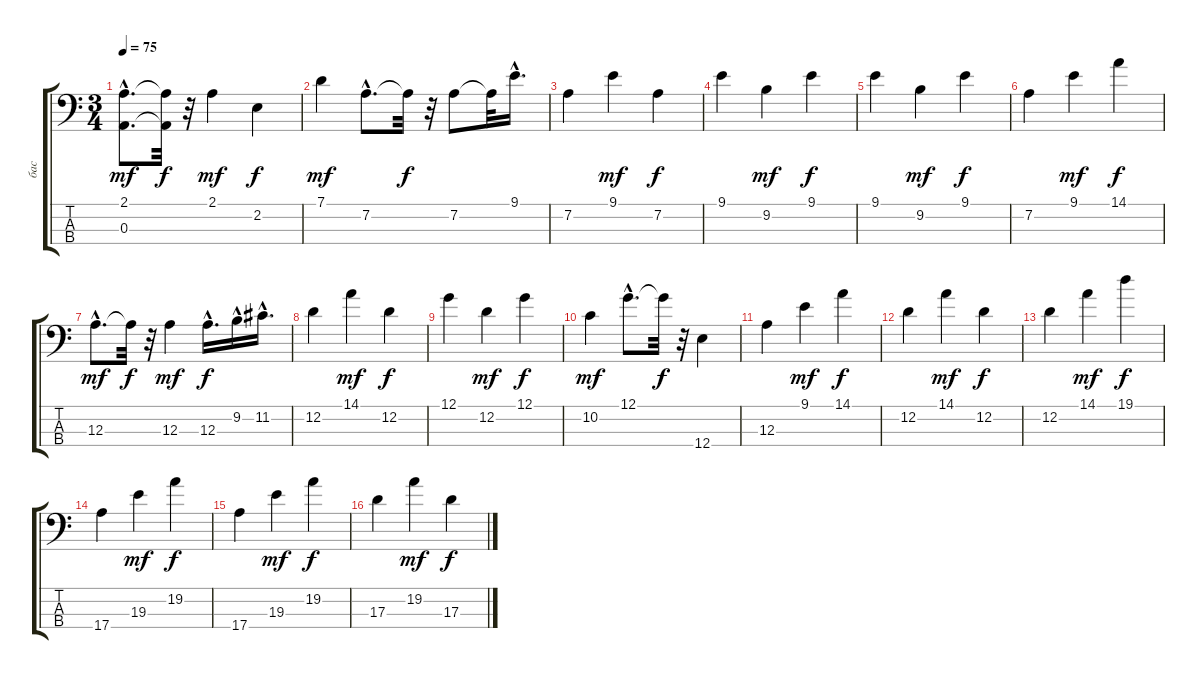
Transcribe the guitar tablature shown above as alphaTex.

\track ("бас" "бас") {instrument acousticbass}
\staff {score tabs}
\tuning (G2 D2 A1 E1) {hide}
\ts (3 4)
\tempo 75
\clef f4
\ks c
(2.1{hac} 0.3{hac}).8{d dy mf instrument acousticbass} (2.1{t} 0.3{t}).32{dy f} r.32 2.1.4{dy mf} 2.2.4{dy f} |
7.1.4{dy mf} 7.2{hac}.8{d} 7.2{t}.32{dy f} r.32 7.2.8 7.2{t}.32 9.1{hac}.16{d} |
7.2.4 9.1.4{dy mf} 7.2.4{dy f} |
9.1.4 9.2.4{dy mf} 9.1.4{dy f} |
9.1.4 9.2.4{dy mf} 9.1.4{dy f} |
7.2.4 9.1.4{dy mf} 14.1.4{dy f} |
12.3{hac}.8{d dy mf} 12.3{t}.32{dy f} r.32 12.3.4{dy mf} 12.3{hac}.16{d dy f} 9.2{hac}.16 11.2{hac}.16{d} |
12.2.4 14.1.4{dy mf} 12.2.4{dy f} |
12.1.4 12.2.4{dy mf} 12.1.4{dy f} |
10.2.4{dy mf} 12.1{hac}.8{d} 12.1{t}.32{dy f} r.32 12.4.4 |
12.3.4 9.1.4{dy mf} 14.1.4{dy f} |
12.2.4 14.1.4{dy mf} 12.2.4{dy f} |
12.2.4 14.1.4{dy mf} 19.1.4{dy f} |
17.4.4 19.3.4{dy mf} 19.2.4{dy f} |
17.4.4 19.3.4{dy mf} 19.2.4{dy f} |
17.3.4 19.2.4{dy mf} 17.3.4{dy f}
